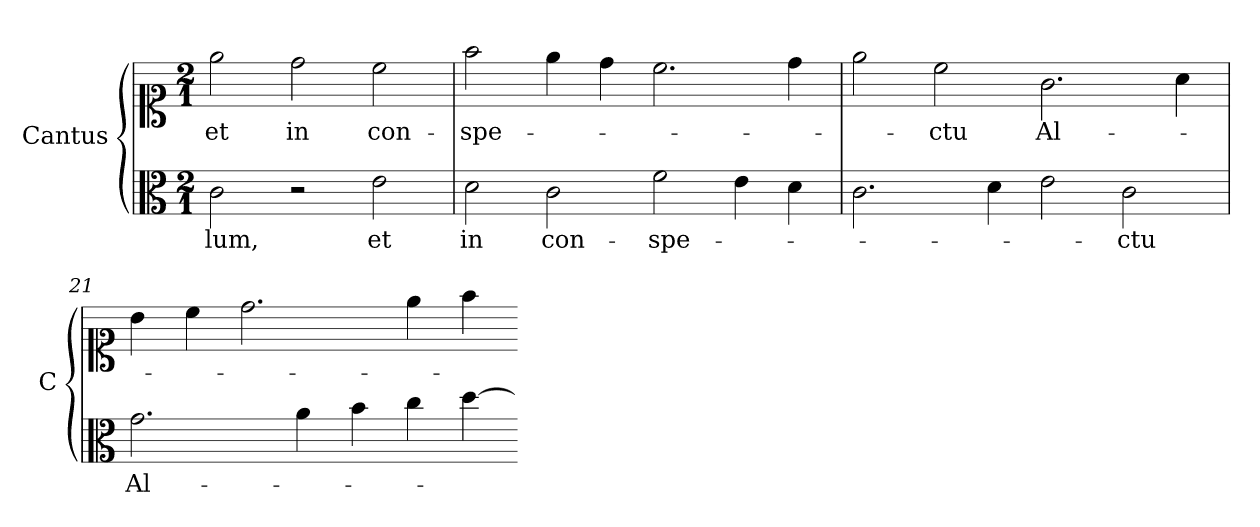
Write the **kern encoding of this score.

**kern	**text	**kern	**text
*part1	*part1	*part1	*part1
*staff2	*staff2	*staff1	*staff1
*I"Cantus	*	*	*
*I'C	*	*	*
*clefC3	*	*clefC1	*
*k[]	*	*k[]	*
*D:dor	*	*D:dor	*
*M2/1	*	*M2/1	*
=	=	=	=
2c	-lum,	2ee	et
2r	.	2dd	in
2e	et	2cc	con-
=19	=19	=19	=19
2d	in	2ff	-spe-
2c	con-	4ee	.
.	.	4dd	.
2f	-spe-	2.cc	.
4e	.	.	.
4d	.	4dd	.
=20	=20	=20	=20
2.c	.	2ee	.
.	.	2cc	-ctu
4d	.	.	.
2e	.	2.g	Al-
2c	-ctu	.	.
.	.	4a	.
=21	=21	=21	=21
2.g	Al-	4b	.
.	.	4cc	.
.	.	2.dd	.
4a	.	.	.
4b	.	.	.
4cc	.	4ee	.
[4dd	.	4ff	.
=-	=-	=-	=-
*-	*-	*-	*-
